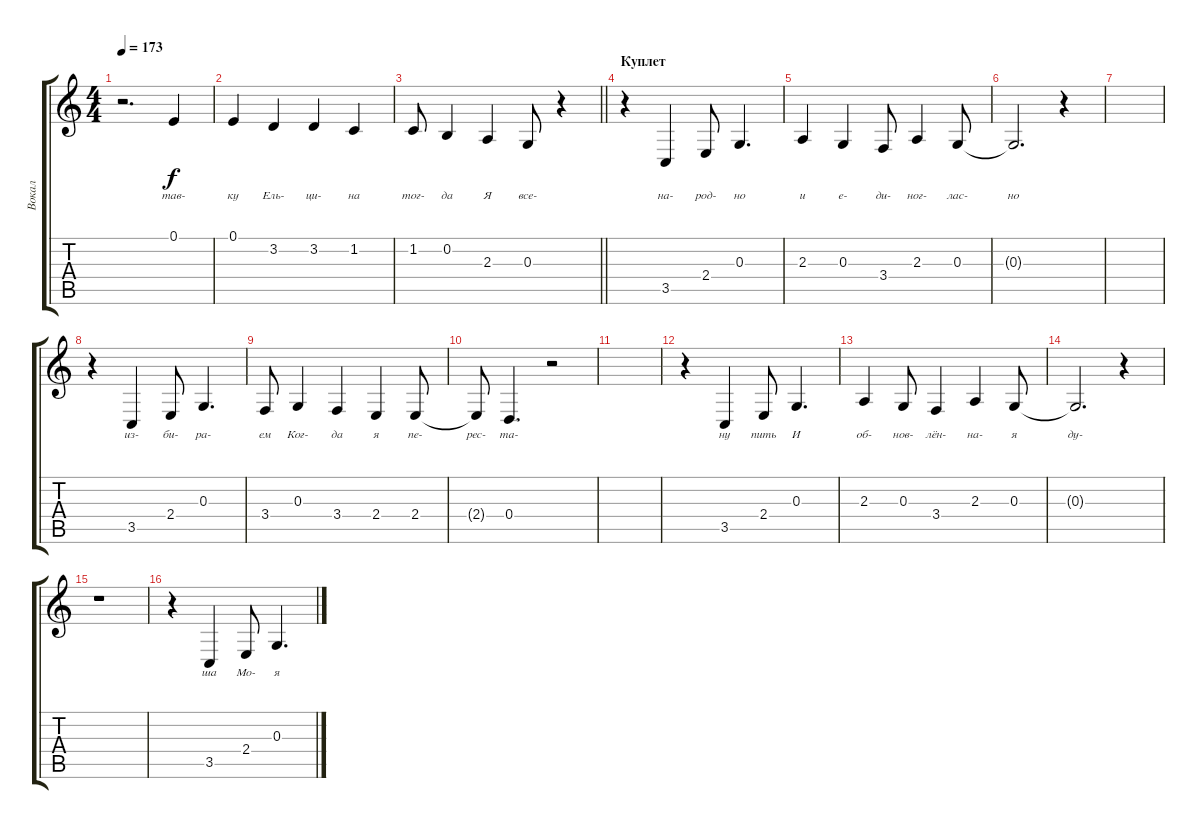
\track ("Вокал" "Вокал") {instrument lead8bassandlead}
\staff {score tabs}
\tuning (E4 B3 G3 D3 A2 E2) {hide}
\ts (4 4)
\tempo 173
\clef g2
\ks c
r.2{d dy f} 0.1.4{lyrics (0 "тав-") lyrics (1 "") lyrics (2 "") lyrics (3 "") lyrics (4 "")} |
0.1.4{lyrics (0 "ку") lyrics (1 "") lyrics (2 "") lyrics (3 "") lyrics (4 "")} 3.2.4{lyrics (0 "Ель-") lyrics (1 "") lyrics (2 "") lyrics (3 "") lyrics (4 "")} 3.2.4{lyrics (0 "ци-") lyrics (1 "") lyrics (2 "") lyrics (3 "") lyrics (4 "")} 1.2.4{lyrics (0 "на") lyrics (1 "") lyrics (2 "") lyrics (3 "") lyrics (4 "")} |
\barLineRight lightlight
1.2.8{lyrics (0 "тог-") lyrics (1 "") lyrics (2 "") lyrics (3 "") lyrics (4 "")} 0.2.4{lyrics (0 "да") lyrics (1 "") lyrics (2 "") lyrics (3 "") lyrics (4 "")} 2.3.4{lyrics (0 "Я") lyrics (1 "") lyrics (2 "") lyrics (3 "") lyrics (4 "")} 0.3.8{lyrics (0 "все-") lyrics (1 "") lyrics (2 "") lyrics (3 "") lyrics (4 "")} r.4 |
\section ("" "Куплет")
r.4 3.5.4{lyrics (0 "на-") lyrics (1 "") lyrics (2 "") lyrics (3 "") lyrics (4 "")} 2.4.8{lyrics (0 "род-") lyrics (1 "") lyrics (2 "") lyrics (3 "") lyrics (4 "")} 0.3.4{d lyrics (0 "но") lyrics (1 "") lyrics (2 "") lyrics (3 "") lyrics (4 "")} |
2.3.4{lyrics (0 "и") lyrics (1 "") lyrics (2 "") lyrics (3 "") lyrics (4 "")} 0.3.4{lyrics (0 "е-") lyrics (1 "") lyrics (2 "") lyrics (3 "") lyrics (4 "")} 3.4.8{lyrics (0 "ди-") lyrics (1 "") lyrics (2 "") lyrics (3 "") lyrics (4 "")} 2.3.4{lyrics (0 "ног-") lyrics (1 "") lyrics (2 "") lyrics (3 "") lyrics (4 "")} 0.3.8{lyrics (0 "лас-") lyrics (1 "") lyrics (2 "") lyrics (3 "") lyrics (4 "")} |
0.3{t}.2{d lyrics (0 "но") lyrics (1 "") lyrics (2 "") lyrics (3 "") lyrics (4 "")} r.4 |
|
r.4 3.5.4{lyrics (0 "из-") lyrics (1 "") lyrics (2 "") lyrics (3 "") lyrics (4 "")} 2.4.8{lyrics (0 "би-") lyrics (1 "") lyrics (2 "") lyrics (3 "") lyrics (4 "")} 0.3.4{d lyrics (0 "ра-") lyrics (1 "") lyrics (2 "") lyrics (3 "") lyrics (4 "")} |
3.4.8{lyrics (0 "ем") lyrics (1 "") lyrics (2 "") lyrics (3 "") lyrics (4 "")} 0.3.4{lyrics (0 "Ког-") lyrics (1 "") lyrics (2 "") lyrics (3 "") lyrics (4 "")} 3.4.4{lyrics (0 "да") lyrics (1 "") lyrics (2 "") lyrics (3 "") lyrics (4 "")} 2.4.4{lyrics (0 "я") lyrics (1 "") lyrics (2 "") lyrics (3 "") lyrics (4 "")} 2.4.8{lyrics (0 "пе-") lyrics (1 "") lyrics (2 "") lyrics (3 "") lyrics (4 "")} |
2.4{t}.8{lyrics (0 "рес-") lyrics (1 "") lyrics (2 "") lyrics (3 "") lyrics (4 "")} 0.4.4{d lyrics (0 "та-") lyrics (1 "") lyrics (2 "") lyrics (3 "") lyrics (4 "")} r.2 |
|
r.4 3.5.4{lyrics (0 "ну") lyrics (1 "") lyrics (2 "") lyrics (3 "") lyrics (4 "")} 2.4.8{lyrics (0 "пить") lyrics (1 "") lyrics (2 "") lyrics (3 "") lyrics (4 "")} 0.3.4{d lyrics (0 "И") lyrics (1 "") lyrics (2 "") lyrics (3 "") lyrics (4 "")} |
2.3.4{lyrics (0 "об-") lyrics (1 "") lyrics (2 "") lyrics (3 "") lyrics (4 "")} 0.3.8{lyrics (0 "нов-") lyrics (1 "") lyrics (2 "") lyrics (3 "") lyrics (4 "")} 3.4.4{lyrics (0 "лён-") lyrics (1 "") lyrics (2 "") lyrics (3 "") lyrics (4 "")} 2.3.4{lyrics (0 "на-") lyrics (1 "") lyrics (2 "") lyrics (3 "") lyrics (4 "")} 0.3.8{lyrics (0 "я") lyrics (1 "") lyrics (2 "") lyrics (3 "") lyrics (4 "")} |
0.3{t}.2{d lyrics (0 "ду-") lyrics (1 "") lyrics (2 "") lyrics (3 "") lyrics (4 "")} r.4 |
r.1 |
r.4 3.5.4{lyrics (0 "ша") lyrics (1 "") lyrics (2 "") lyrics (3 "") lyrics (4 "")} 2.4.8{lyrics (0 "Мо-") lyrics (1 "") lyrics (2 "") lyrics (3 "") lyrics (4 "")} 0.3.4{d lyrics (0 "я") lyrics (1 "") lyrics (2 "") lyrics (3 "") lyrics (4 "")}
